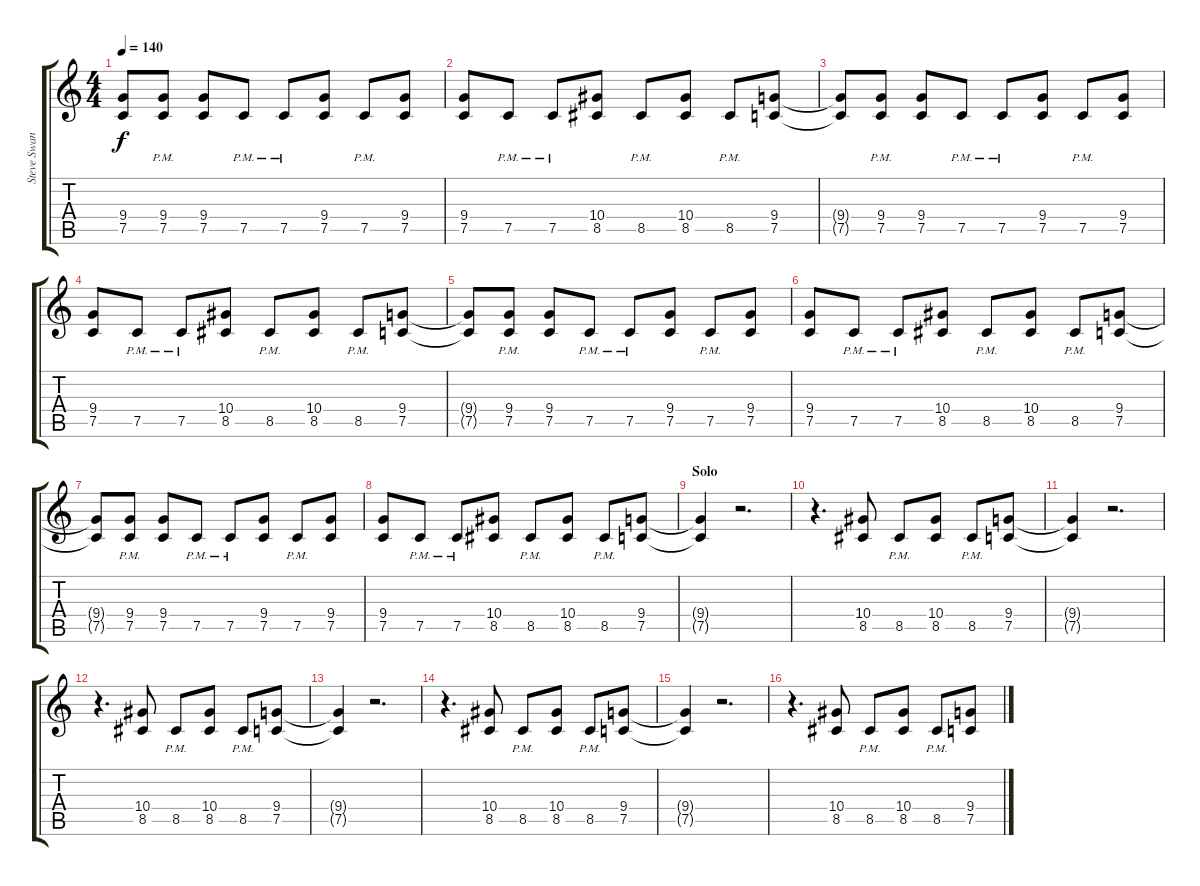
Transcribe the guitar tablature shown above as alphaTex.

\track ("Steve Swanson(Rhytm Guitar)" "Steve Swan") {instrument distortionguitar}
\staff {score tabs}
\tuning (C4 G3 Eb3 Bb2 F2 C2) {hide}
\ts (4 4)
\tempo 140
\clef g2
\ks c
(9.4{t} 7.5{t}).8{dy f} (9.4 7.5{pm}).8 (9.4 7.5).8 7.5{pm}.8 7.5{pm}.8 (9.4 7.5).8 7.5{pm}.8 (9.4 7.5).8 |
(9.4 7.5).8 7.5{pm}.8 7.5{pm}.8 (10.4 8.5).8 8.5{pm}.8 (10.4 8.5).8 8.5{pm}.8 (9.4 7.5).8 |
(9.4{t} 7.5{t}).8 (9.4 7.5{pm}).8 (9.4 7.5).8 7.5{pm}.8 7.5{pm}.8 (9.4 7.5).8 7.5{pm}.8 (9.4 7.5).8 |
(9.4 7.5).8 7.5{pm}.8 7.5{pm}.8 (10.4 8.5).8 8.5{pm}.8 (10.4 8.5).8 8.5{pm}.8 (9.4 7.5).8 |
(9.4{t} 7.5{t}).8 (9.4 7.5{pm}).8 (9.4 7.5).8 7.5{pm}.8 7.5{pm}.8 (9.4 7.5).8 7.5{pm}.8 (9.4 7.5).8 |
(9.4 7.5).8 7.5{pm}.8 7.5{pm}.8 (10.4 8.5).8 8.5{pm}.8 (10.4 8.5).8 8.5{pm}.8 (9.4 7.5).8 |
(9.4{t} 7.5{t}).8 (9.4 7.5{pm}).8 (9.4 7.5).8 7.5{pm}.8 7.5{pm}.8 (9.4 7.5).8 7.5{pm}.8 (9.4 7.5).8 |
(9.4 7.5).8 7.5{pm}.8 7.5{pm}.8 (10.4 8.5).8 8.5{pm}.8 (10.4 8.5).8 8.5{pm}.8 (9.4 7.5).8 |
\section ("" "Solo")
(9.4{t} 7.5{t}).4 r.2{d} |
r.4{d} (10.4 8.5).8 8.5{pm}.8 (10.4 8.5).8 8.5{pm}.8 (9.4 7.5).8 |
(9.4{t} 7.5{t}).4 r.2{d} |
r.4{d} (10.4 8.5).8 8.5{pm}.8 (10.4 8.5).8 8.5{pm}.8 (9.4 7.5).8 |
(9.4{t} 7.5{t}).4 r.2{d} |
r.4{d} (10.4 8.5).8 8.5{pm}.8 (10.4 8.5).8 8.5{pm}.8 (9.4 7.5).8 |
(9.4{t} 7.5{t}).4 r.2{d} |
r.4{d} (10.4 8.5).8 8.5{pm}.8 (10.4 8.5).8 8.5{pm}.8 (9.4 7.5).8
